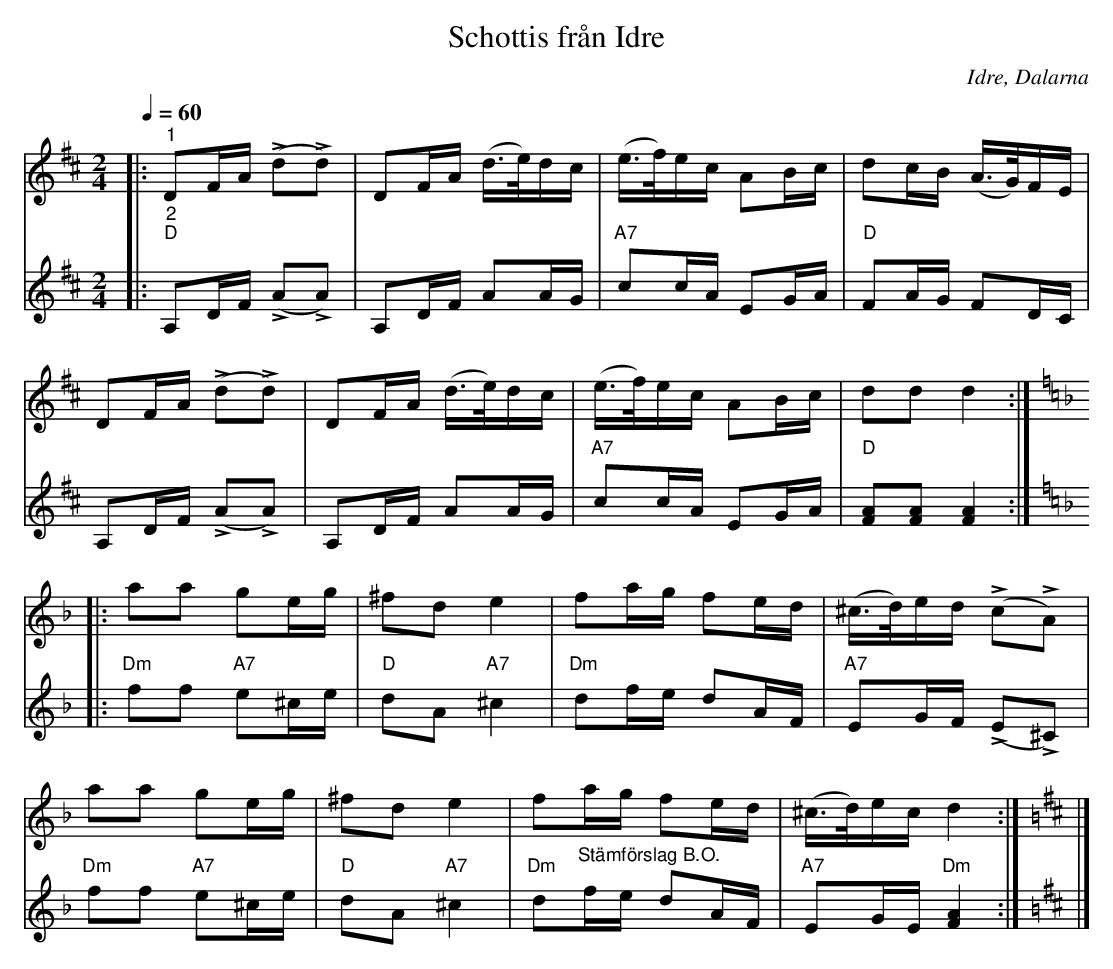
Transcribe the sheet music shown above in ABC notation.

X:1
T:Schottis från Idre
O:Idre, Dalarna
L:1/16
Q:1/4=60
M:2/4
K:D
V:1
|:"^1" D2FA (!>!d2!>!d2) | D2FA (d>e)dc | (e>f)ec A2Bc | d2cB (A>G)FE |
 D2FA (!>!d2!>!d2) | D2FA (d>e)dc | (e>f)ec A2Bc | d2d2 d4 ::
[K:F] a2a2 g2eg | ^f2d2 e4 | f2ag f2ed | (^c>d)ed (!>!c2!>!A2) |
 a2a2 g2eg | ^f2d2 e4 | f2ag f2ed | (^c>d)ec d4 :| [K:D] |]
V:2
|:"^2""D" A,2DF (!>!A2!>!A2) | A,2DF A2AG |"A7" c2cA E2GA |"D" F2AG F2DC |
A,2DF (!>!A2!>!A2) | A,2DF A2AG |"A7" c2cA E2GA |"D" [FA]2[FA]2 [FA]4 ::
[K:F]"Dm" f2f2"A7" e2^ce |"D" d2A2"A7" ^c4 | "Dm" d2fe d2AF |"A7" E2GF (!>!E2!>!^C2) |
"Dm"f2f2"A7" e2^ce |"D" d2A2"A7" ^c4 |"Dm" d2"^Stämförslag B.O."fe d2AF | "A7"E2GE "Dm"[FA]4 :|[K:D] |]
